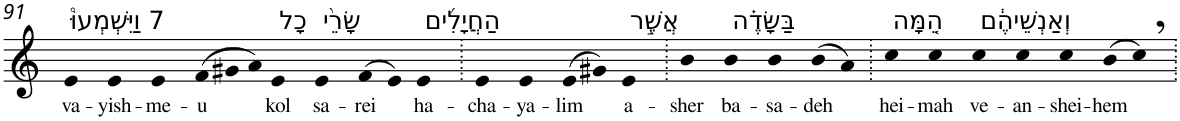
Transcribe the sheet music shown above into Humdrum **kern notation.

**kern	**text
*part1	*part1
*staff1	*staff1
*I"Piano	*
*I'Pno	*
!!LO:PB:g=z
*clefG2	*
*k[]	*
=91	=91
!LO:TX:a:t=7 וַיִּשְׁמְעוּ֩	!
!	!LO:LY:b
4e	va-
!	!LO:LY:b
4e	-yish-
!	!LO:LY:b
4e	-me-
*Xtuplet	*
!	!LO:LY:b
(>12f	-u
12g#X	.
12a)	.
!LO:TX:a:t=כָל	!
!	!LO:LY:b
4e	kol
!LO:TX:a:t=שָׂרֵ֨י	!
!	!LO:LY:b
4e	sa-
!	!LO:LY:b
(>8f	-rei
8e)	.
!LO:TX:a:t=הַחֲיָלִ֜ים	!
!	!LO:LY:b
4e	ha-
=92.	=92.
!	!LO:LY:b
4e	-cha-
!	!LO:LY:b
4e	-ya-
!	!LO:LY:b
(>8e	-lim
8g#X)	.
!LO:TX:a:t=אֲשֶׁ֣ר	!
!	!LO:LY:b
4e	a-
=93.	=93.
!	!LO:LY:b
4b	-sher
!LO:TX:a:t=בַּשָּׂדֶ֗ה	!
!	!LO:LY:b
4b	ba-
!	!LO:LY:b
4b	-sa-
!	!LO:LY:b
(>8b	-deh
8a)	.
=94.	=94.
!LO:TX:a:t=הֵ֚מָּה	!
!	!LO:LY:b
4cc	hei-
!	!LO:LY:b
4cc	-mah
!LO:TX:a:t=וְאַנְשֵׁיהֶ֔ם	!
!	!LO:LY:b
4cc	ve-
!	!LO:LY:b
4cc	-an-
!	!LO:LY:b
4cc	-shei-
!	!LO:LY:b
(>8b	-hem
8cc,)	.
=.	=.
*-	*-
